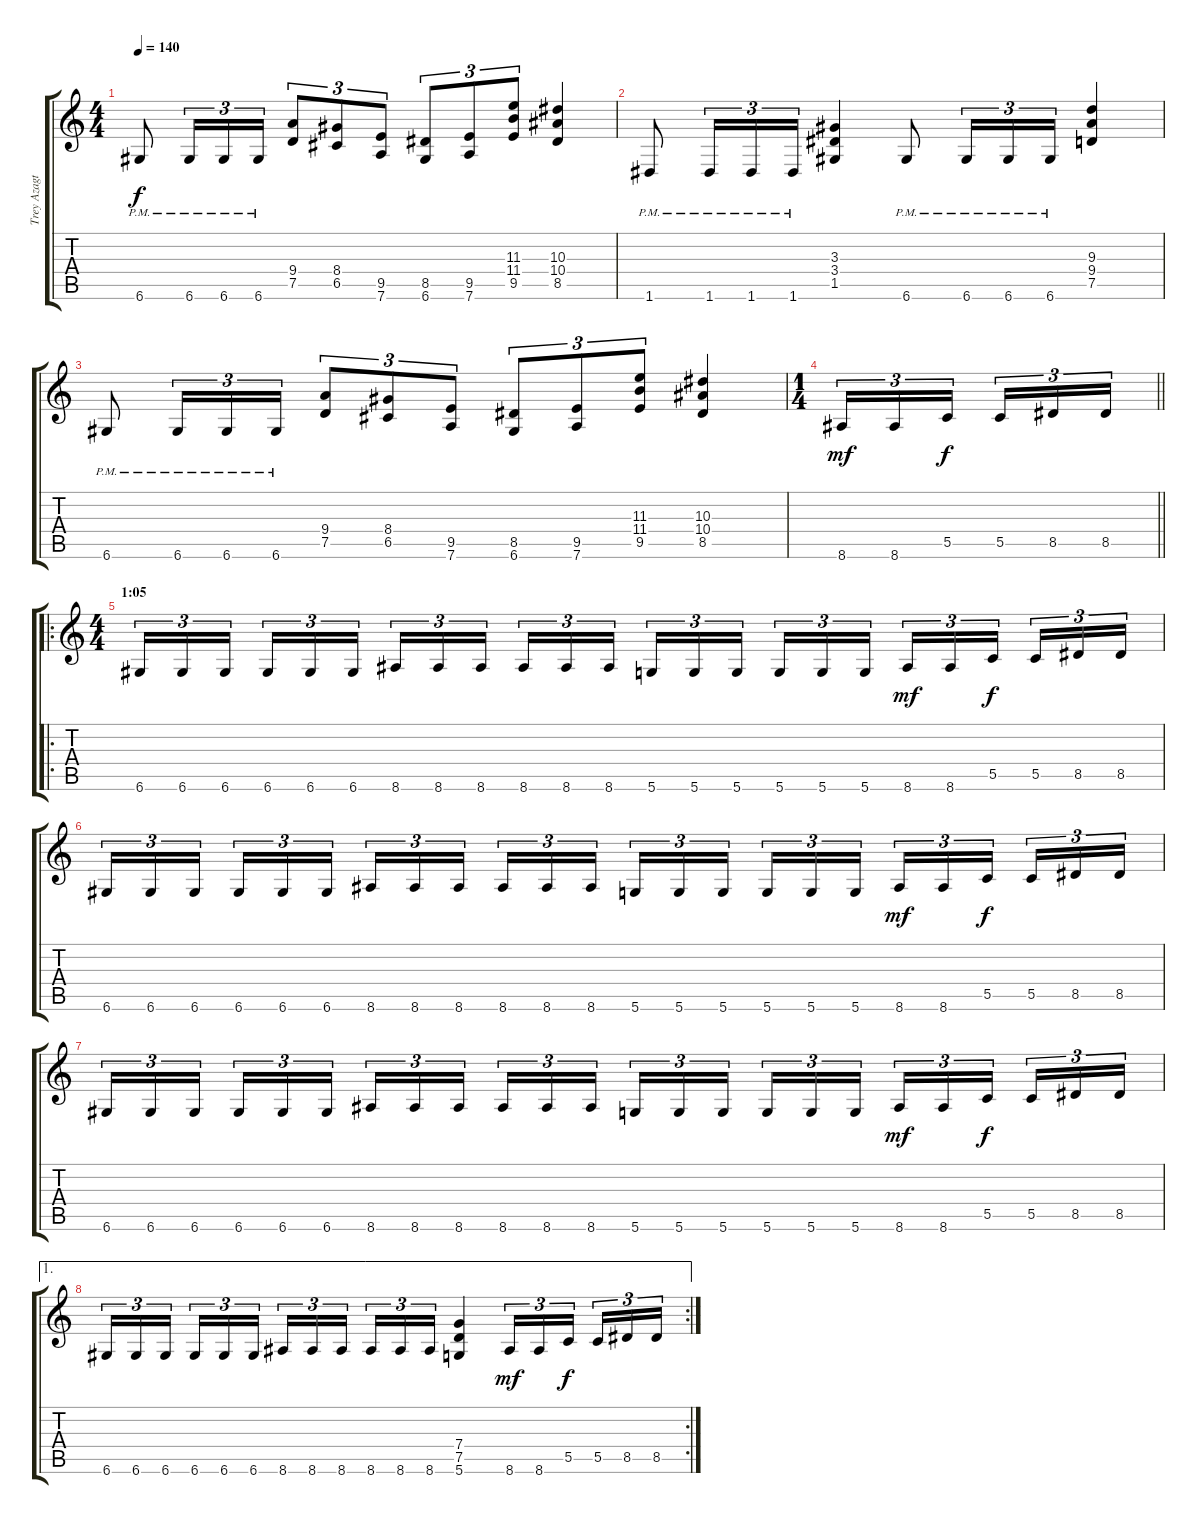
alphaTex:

\track ("Trey Azagthoth 2" "Trey Azagt") {instrument distortionguitar}
\staff {score tabs}
\tuning (D4 A3 F3 C3 G2 D2) {hide}
\ts (4 4)
\tempo 140
\clef g2
\ks c
6.6{pm}.8{dy f} 6.6{pm}.16{tu (3 2)} 6.6{pm}.16{tu (3 2)} 6.6{pm}.16{tu (3 2)} (9.4 7.5).8{tu (3 2)} (8.4 6.5).8{tu (3 2)} (9.5 7.6).8{tu (3 2)} (8.5 6.6).8{tu (3 2)} (9.5 7.6).8{tu (3 2)} (11.3 11.4 9.5).8{tu (3 2)} (10.3 10.4 8.5).4 |
1.6{pm}.8 1.6{pm}.16{tu (3 2)} 1.6{pm}.16{tu (3 2)} 1.6{pm}.16{tu (3 2)} (3.3 3.4 1.5).4 6.6{pm}.8 6.6{pm}.16{tu (3 2)} 6.6{pm}.16{tu (3 2)} 6.6{pm}.16{tu (3 2)} (9.3 9.4 7.5).4 |
6.6{pm}.8 6.6{pm}.16{tu (3 2)} 6.6{pm}.16{tu (3 2)} 6.6{pm}.16{tu (3 2)} (9.4 7.5).8{tu (3 2)} (8.4 6.5).8{tu (3 2)} (9.5 7.6).8{tu (3 2)} (8.5 6.6).8{tu (3 2)} (9.5 7.6).8{tu (3 2)} (11.3 11.4 9.5).8{tu (3 2)} (10.3 10.4 8.5).4 |
\ts (1 4)
\barLineRight lightlight
8.6.16{tu (3 2) dy mf} 8.6.16{tu (3 2)} 5.5.16{tu (3 2) dy f beam splitsecondary} 5.5.16{tu (3 2)} 8.5.16{tu (3 2)} 8.5.16{tu (3 2)} |
\ro
\ts (4 4)
\section ("" "1:05")
6.6.16{tu (3 2)} 6.6.16{tu (3 2)} 6.6.16{tu (3 2) beam splitsecondary} 6.6.16{tu (3 2)} 6.6.16{tu (3 2)} 6.6.16{tu (3 2)} 8.6.16{tu (3 2)} 8.6.16{tu (3 2)} 8.6.16{tu (3 2) beam splitsecondary} 8.6.16{tu (3 2)} 8.6.16{tu (3 2)} 8.6.16{tu (3 2)} 5.6.16{tu (3 2)} 5.6.16{tu (3 2)} 5.6.16{tu (3 2) beam splitsecondary} 5.6.16{tu (3 2)} 5.6.16{tu (3 2)} 5.6.16{tu (3 2)} 8.6.16{tu (3 2) dy mf} 8.6.16{tu (3 2)} 5.5.16{tu (3 2) dy f beam splitsecondary} 5.5.16{tu (3 2)} 8.5.16{tu (3 2)} 8.5.16{tu (3 2)} |
6.6.16{tu (3 2)} 6.6.16{tu (3 2)} 6.6.16{tu (3 2) beam splitsecondary} 6.6.16{tu (3 2)} 6.6.16{tu (3 2)} 6.6.16{tu (3 2)} 8.6.16{tu (3 2)} 8.6.16{tu (3 2)} 8.6.16{tu (3 2) beam splitsecondary} 8.6.16{tu (3 2)} 8.6.16{tu (3 2)} 8.6.16{tu (3 2)} 5.6.16{tu (3 2)} 5.6.16{tu (3 2)} 5.6.16{tu (3 2) beam splitsecondary} 5.6.16{tu (3 2)} 5.6.16{tu (3 2)} 5.6.16{tu (3 2)} 8.6.16{tu (3 2) dy mf} 8.6.16{tu (3 2)} 5.5.16{tu (3 2) dy f beam splitsecondary} 5.5.16{tu (3 2)} 8.5.16{tu (3 2)} 8.5.16{tu (3 2)} |
6.6.16{tu (3 2)} 6.6.16{tu (3 2)} 6.6.16{tu (3 2) beam splitsecondary} 6.6.16{tu (3 2)} 6.6.16{tu (3 2)} 6.6.16{tu (3 2)} 8.6.16{tu (3 2)} 8.6.16{tu (3 2)} 8.6.16{tu (3 2) beam splitsecondary} 8.6.16{tu (3 2)} 8.6.16{tu (3 2)} 8.6.16{tu (3 2)} 5.6.16{tu (3 2)} 5.6.16{tu (3 2)} 5.6.16{tu (3 2) beam splitsecondary} 5.6.16{tu (3 2)} 5.6.16{tu (3 2)} 5.6.16{tu (3 2)} 8.6.16{tu (3 2) dy mf} 8.6.16{tu (3 2)} 5.5.16{tu (3 2) dy f beam splitsecondary} 5.5.16{tu (3 2)} 8.5.16{tu (3 2)} 8.5.16{tu (3 2)} |
\ae 1
\rc 2
6.6.16{tu (3 2)} 6.6.16{tu (3 2)} 6.6.16{tu (3 2) beam splitsecondary} 6.6.16{tu (3 2)} 6.6.16{tu (3 2)} 6.6.16{tu (3 2)} 8.6.16{tu (3 2)} 8.6.16{tu (3 2)} 8.6.16{tu (3 2) beam splitsecondary} 8.6.16{tu (3 2)} 8.6.16{tu (3 2)} 8.6.16{tu (3 2)} (7.4 7.5 5.6).4 8.6.16{tu (3 2) dy mf} 8.6.16{tu (3 2)} 5.5.16{tu (3 2) dy f beam splitsecondary} 5.5.16{tu (3 2)} 8.5.16{tu (3 2)} 8.5.16{tu (3 2)}
